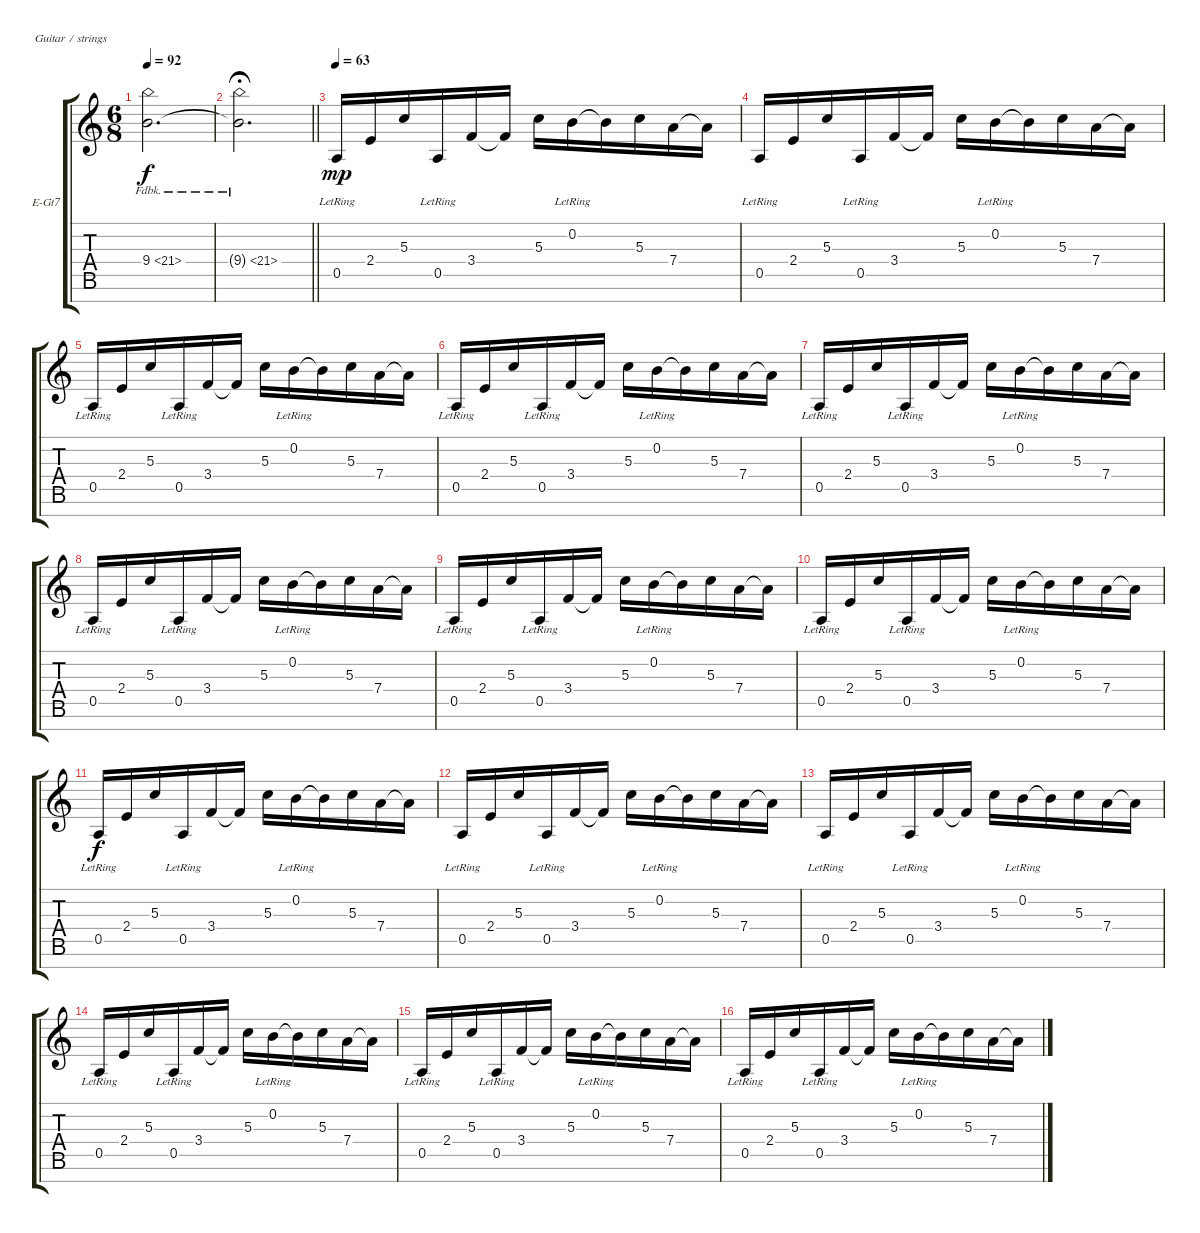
\defaultSystemsLayout 4
\bracketExtendMode groupsimilarinstruments
\firstSystemTrackNameOrientation horizontal
\otherSystemsTrackNameOrientation horizontal
\track ("Electric Guitar" "E-Gt7") {instrument overdrivenguitar}
\staff {score tabs}
\tuning (E4 B3 G3 D3 A2 E2 B1)
\ts (6 8)
\tempo 92
\clef g2
\ks c
9.4{fh 12}.2{d dy f} |
\barLineRight lightlight
9.4{fh 12 t}.2{d fermata (medium 0.5)} |
\tempo 63
0.5{lr}.16{dy mp} 2.4.16 5.3.16 0.5{lr}.16 3.4.16 3.4{t}.16 5.3.16 0.2{lr}.16 0.2{t}.16 5.3.16 7.4.16 7.4{t}.16 |
0.5{lr}.16 2.4.16 5.3.16 0.5{lr}.16 3.4.16 3.4{t}.16 5.3.16 0.2{lr}.16 0.2{t}.16 5.3.16 7.4.16 7.4{t}.16 |
0.5{lr}.16 2.4.16 5.3.16 0.5{lr}.16 3.4.16 3.4{t}.16 5.3.16 0.2{lr}.16 0.2{t}.16 5.3.16 7.4.16 7.4{t}.16 |
0.5{lr}.16 2.4.16 5.3.16 0.5{lr}.16 3.4.16 3.4{t}.16 5.3.16 0.2{lr}.16 0.2{t}.16 5.3.16 7.4.16 7.4{t}.16 |
0.5{lr}.16 2.4.16 5.3.16 0.5{lr}.16 3.4.16 3.4{t}.16 5.3.16 0.2{lr}.16 0.2{t}.16 5.3.16 7.4.16 7.4{t}.16 |
0.5{lr}.16 2.4.16 5.3.16 0.5{lr}.16 3.4.16 3.4{t}.16 5.3.16 0.2{lr}.16 0.2{t}.16 5.3.16 7.4.16 7.4{t}.16 |
0.5{lr}.16 2.4.16 5.3.16 0.5{lr}.16 3.4.16 3.4{t}.16 5.3.16 0.2{lr}.16 0.2{t}.16 5.3.16 7.4.16 7.4{t}.16 |
0.5{lr}.16 2.4.16 5.3.16 0.5{lr}.16 3.4.16 3.4{t}.16 5.3.16 0.2{lr}.16 0.2{t}.16 5.3.16 7.4.16 7.4{t}.16 |
0.5{lr}.16{dy f} 2.4.16 5.3.16 0.5{lr}.16 3.4.16 3.4{t}.16 5.3.16 0.2{lr}.16 0.2{t}.16 5.3.16 7.4.16 7.4{t}.16 |
0.5{lr}.16 2.4.16 5.3.16 0.5{lr}.16 3.4.16 3.4{t}.16 5.3.16 0.2{lr}.16 0.2{t}.16 5.3.16 7.4.16 7.4{t}.16 |
0.5{lr}.16 2.4.16 5.3.16 0.5{lr}.16 3.4.16 3.4{t}.16 5.3.16 0.2{lr}.16 0.2{t}.16 5.3.16 7.4.16 7.4{t}.16 |
0.5{lr}.16 2.4.16 5.3.16 0.5{lr}.16 3.4.16 3.4{t}.16 5.3.16 0.2{lr}.16 0.2{t}.16 5.3.16 7.4.16 7.4{t}.16 |
0.5{lr}.16 2.4.16 5.3.16 0.5{lr}.16 3.4.16 3.4{t}.16 5.3.16 0.2{lr}.16 0.2{t}.16 5.3.16 7.4.16 7.4{t}.16 |
0.5{lr}.16 2.4.16 5.3.16 0.5{lr}.16 3.4.16 3.4{t}.16 5.3.16 0.2{lr}.16 0.2{t}.16 5.3.16 7.4.16 7.4{t}.16
